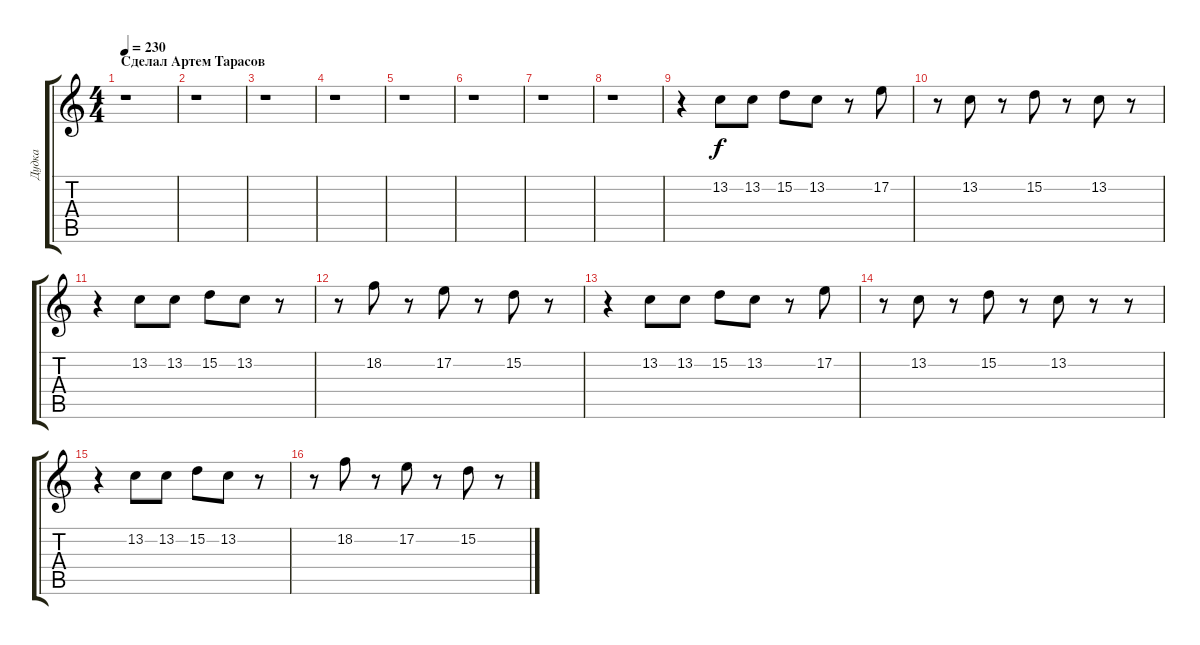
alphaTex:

\track ("Дудка" "Дудка") {instrument trombone}
\staff {score tabs}
\tuning (E4 B3 G3 D3 A2 E2) {hide}
\ts (4 4)
\section ("" "Сделал Артем Тарасов")
\tempo 230
\clef g2
\ks c
r.1{dy f instrument trombone} |
r.1 |
r.1 |
r.1 |
r.1 |
r.1 |
r.1 |
r.1 |
r.4 13.2.8 13.2.8 15.2.8 13.2.8 r.8 17.2.8 |
r.8 13.2.8 r.8 15.2.8 r.8 13.2.8 r.8 |
r.4 13.2.8 13.2.8 15.2.8 13.2.8 r.8 |
r.8 18.2.8 r.8 17.2.8 r.8 15.2.8 r.8 |
r.4 13.2.8 13.2.8 15.2.8 13.2.8 r.8 17.2.8 |
r.8 13.2.8 r.8 15.2.8 r.8 13.2.8 r.8 r.8 |
r.4 13.2.8 13.2.8 15.2.8 13.2.8 r.8 |
r.8 18.2.8 r.8 17.2.8 r.8 15.2.8 r.8
